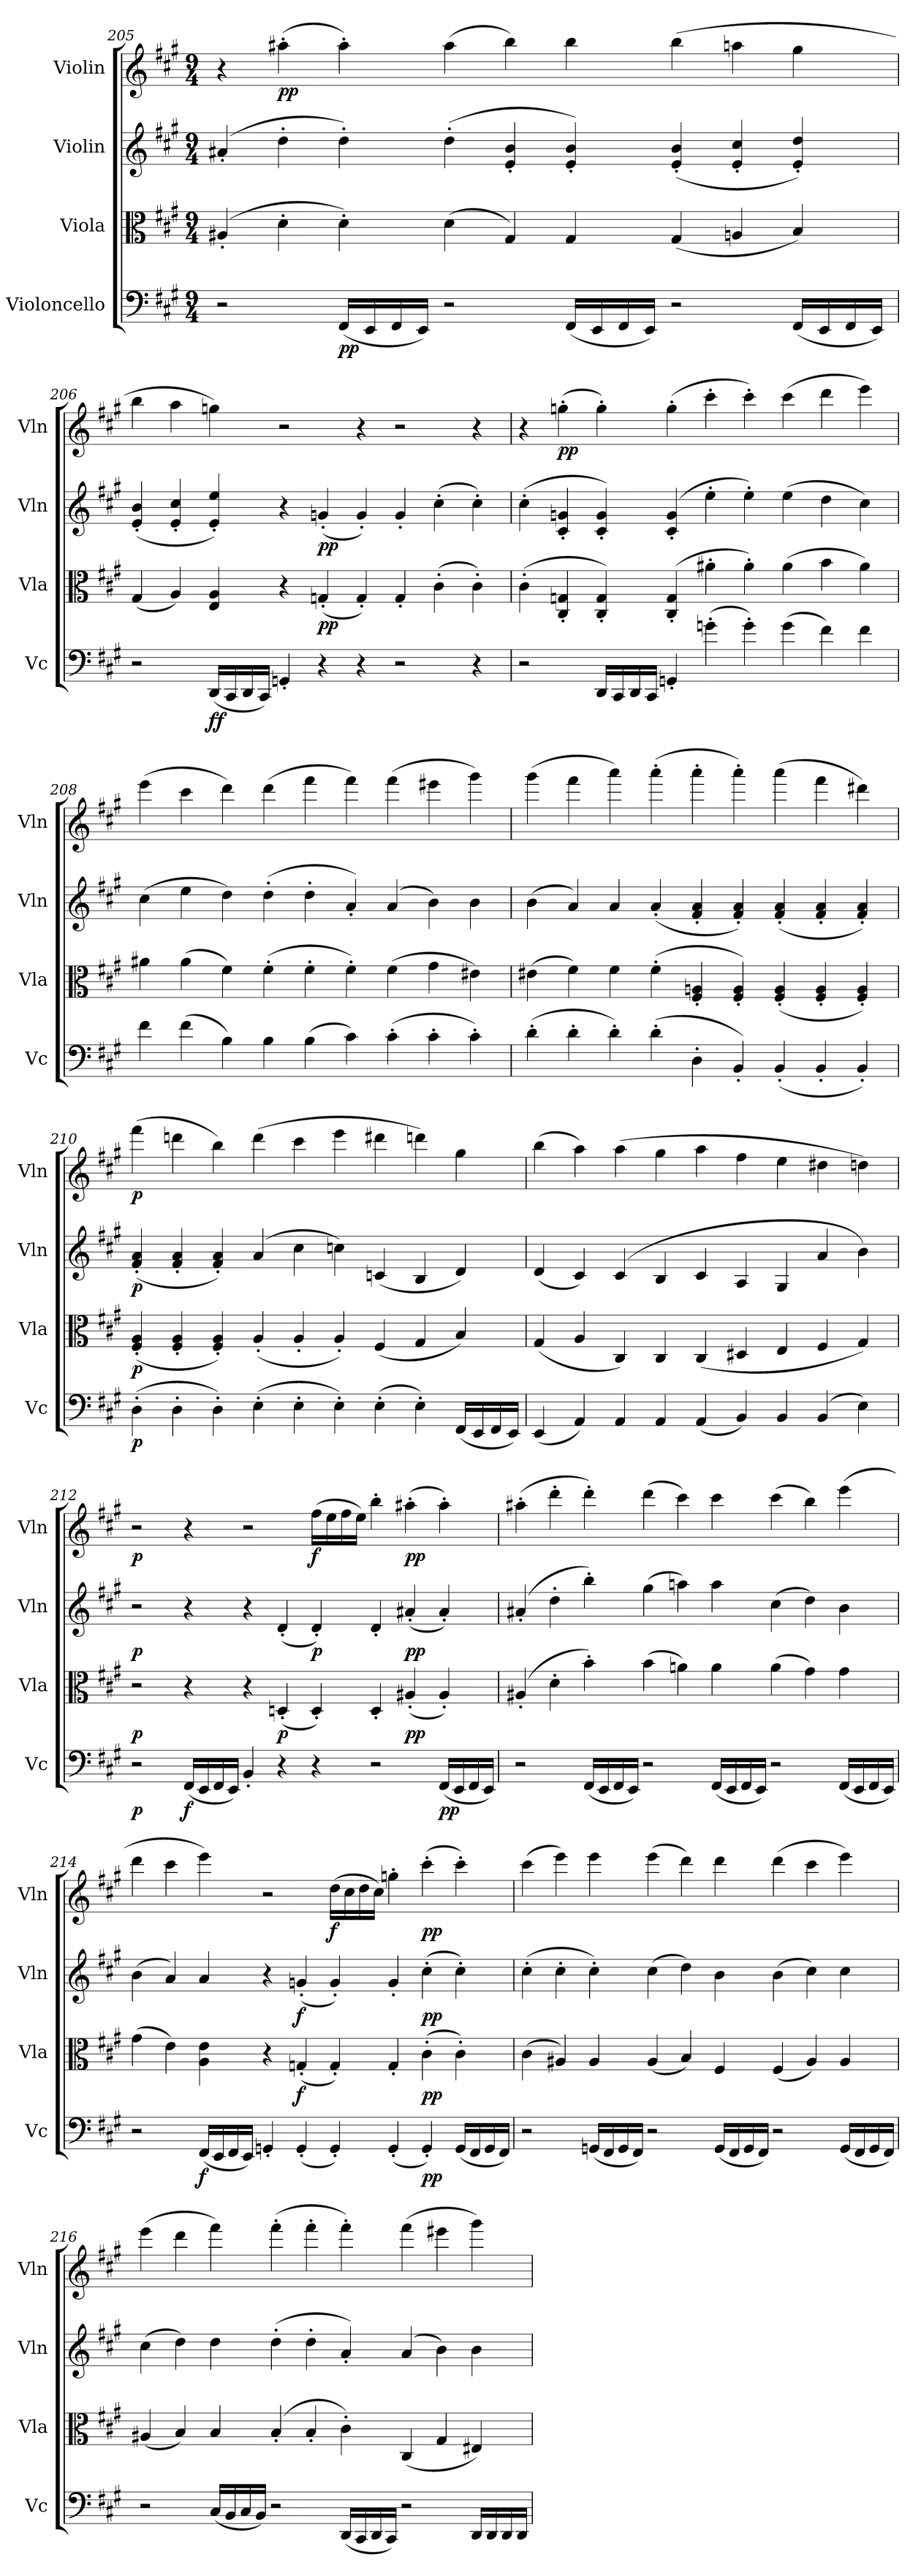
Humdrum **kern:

**kern	**dynam	**kern	**dynam	**kern	**dynam	**kern	**dynam
*part4	*part4	*part3	*part3	*part2	*part2	*part1	*part1
*staff4	*staff4	*staff3	*staff3	*staff2	*staff2	*staff1	*staff1
*I"Violoncello	*	*I"Viola	*	*I"Violin	*	*I"Violin	*
*I'Vc	*	*I'Vla	*	*I'Vln	*	*I'Vln	*
*clefF4	*	*clefC3	*	*clefG2	*	*clefG2	*
*k[f#c#g#]	*	*k[f#c#g#]	*	*k[f#c#g#]	*	*k[f#c#g#]	*
*A:	*	*A:	*	*A:	*	*A:	*
*M9/4	*	*M9/4	*	*M9/4	*	*M9/4	*
=205	=205	=205	=205	=205	=205	=205	=205
2r	.	(4A#X'/	.	(4a#X'/	.	4r	.
.	.	4d'\	.	4dd'\	.	(4aa#X'\	pp
(16FF#/LL	pp	4d'\)	.	4dd'\)	.	4aa#'\)	.
16EE/	.	.	.	.	.	.	.
16FF#/	.	.	.	.	.	.	.
16EE/JJ)	.	.	.	.	.	.	.
2r	.	(4d\	.	(4dd'\	.	(4aa#\	.
.	.	4G#/)	.	4e'/ 4b'/	.	4bb\)	.
(16FF#/LL	.	4G#/	.	4e'/ 4b'/)	.	4bb\	.
16EE/	.	.	.	.	.	.	.
16FF#/	.	.	.	.	.	.	.
16EE/JJ)	.	.	.	.	.	.	.
2r	.	(4G#/	.	(4e'/ 4b'/	.	(4bb\	.
.	.	4An/	.	4e'/ 4cc#'/	.	4aan\	.
(16FF#/LL	.	4B/)	.	4e'/ 4dd'/)	.	4gg#\	.
16EE/	.	.	.	.	.	.	.
16FF#/	.	.	.	.	.	.	.
16EE/JJ)	.	.	.	.	.	.	.
=206	=206	=206	=206	=206	=206	=206	=206
2r	.	(4G#/	.	(4e'/ 4b'/	.	4bb\	.
.	.	4A/)	.	4e'/ 4cc#'/	.	4aa\	.
(16DD/LL	ff	4E/ 4A/	.	4e'/ 4ee'/)	.	4ggn\)	.
16CC#/	.	.	.	.	.	.	.
16DD/	.	.	.	.	.	.	.
16CC#/JJ)	.	.	.	.	.	.	.
4GGn'/	.	4r	.	4r	.	2r	.
4r	.	(4Gn'/	pp	(4gn'/	pp	.	.
4r	.	4G'/)	.	4g'/)	.	4r	.
2r	.	4G'/	.	4g'/	.	2r	.
.	.	(4c#'\	.	(4cc#'\	.	.	.
4r	.	4c#'\)	.	4cc#'\)	.	4r	.
=207	=207	=207	=207	=207	=207	=207	=207
2r	.	(4c#'\	.	(4cc#'\	.	4r	.
.	.	4C#'/ 4Gn'/	.	4c#'/ 4gn'/	.	(4ggn'\	pp
16DD/LL	.	4C#'/ 4G'/)	.	4c#'/ 4g'/)	.	4gg'\)	.
16CC#/	.	.	.	.	.	.	.
16DD/	.	.	.	.	.	.	.
16CC#/JJ	.	.	.	.	.	.	.
4GGn'/	.	(4C#'/ 4G'/	.	(4c#'/ 4g'/	.	(4gg'\	.
(4gn'\	.	4a#X'\	.	4ee'\	.	4ccc#'\	.
4g'\)	.	4a#'\)	.	4ee'\)	.	4ccc#'\)	.
(4g\	.	(4a#\	.	(4ee\	.	(4ccc#\	.
4f#\)	.	4b\	.	4dd\	.	4ddd\	.
4f#\	.	4a#\)	.	4cc#\)	.	4eee\)	.
=208	=208	=208	=208	=208	=208	=208	=208
4f#\	.	4a#X\	.	(4cc#\	.	(4eee\	.
(4f#\	.	(4a#\	.	4ee\	.	4ccc#\	.
4B\)	.	4f#\)	.	4dd\)	.	4ddd\)	.
4B\	.	(4f#'\	.	(4dd'\	.	(4ddd\	.
(4B\	.	4f#'\	.	4dd'\	.	4fff#\	.
4c#\)	.	4f#'\)	.	4a'/)	.	4fff#\)	.
(4c#'\	.	(4f#\	.	(4a/	.	(4fff#\	.
4c#'\	.	4g#\	.	4b\)	.	4eee#X\	.
4c#'\)	.	4e#X\)	.	4b\	.	4ggg#\)	.
=209	=209	=209	=209	=209	=209	=209	=209
(4d'\	.	(4e#X\	.	(4b\	.	(4ggg#\	.
4d'\	.	4f#\)	.	4a/)	.	4fff#\	.
4d'\)	.	4f#\	.	4a/	.	4aaa\)	.
(4d'\	.	(4f#'\	.	(4a'/	.	(4aaa'\	.
4D'\	.	4F#'/ 4An'/	.	4f#'/ 4a'/	.	4aaa'\	.
4BB'/)	.	4F#'/ 4A'/)	.	4f#'/ 4a'/)	.	4aaa'\)	.
(4BB'/	.	(4F#'/ 4A'/	.	(4f#'/ 4a'/	.	(4aaa\	.
4BB'/	.	4F#'/ 4A'/	.	4f#'/ 4a'/	.	4fff#\	.
4BB'/)	.	4F#'/ 4A'/)	.	4f#'/ 4a'/)	.	4ddd#X\)	.
=210	=210	=210	=210	=210	=210	=210	=210
(4D'\	p	(4F#'/ 4A'/	p	(4f#'/ 4a'/	p	(4fff#\	p
4D'\	.	4F#'/ 4A'/	.	4f#'/ 4a'/	.	4dddn\	.
4D'\)	.	4F#'/ 4A'/)	.	4f#'/ 4a'/)	.	4bb\)	.
(4E'\	.	(4A'/	.	(4a/	.	(4ddd\	.
4E'\	.	4A'/	.	4cc#\	.	4ccc#\	.
4E'\)	.	4A'/)	.	4ccn\)	.	4eee\	.
(4E'\	.	(4F#/	.	(4cn/	.	4ddd#X\	.
4E'\)	.	4G#/	.	4B/	.	4dddn\)	.
(16FF#/LL	.	4B/)	.	4d/)	.	4gg#\	.
16EE/	.	.	.	.	.	.	.
16FF#/	.	.	.	.	.	.	.
16EE/JJ)	.	.	.	.	.	.	.
=211	=211	=211	=211	=211	=211	=211	=211
(4EE/	.	(4G#/	.	(4d/	.	(4bb\	.
4AA/)	.	4A/	.	4c#/)	.	4aa\)	.
4AA/	.	4C#/)	.	(4c#/	.	(4aa\	.
4AA/	.	4C#/	.	4B/	.	4gg#\	.
(4AA/	.	(4C#/	.	4c#/	.	4aa\	.
4BB/)	.	4D#X/	.	4A/	.	4ff#\	.
4BB/	.	4E/	.	4G#/	.	4ee\	.
(4BB/	.	4F#/	.	4a/	.	4dd#X\	.
4E\)	.	4G#/)	.	4b\)	.	4ddn\)	.
=212	=212	=212	=212	=212	=212	=212	=212
2r	p	2r	p	2r	p	2r	p
(16FF#/LL	f	4r	.	4r	.	4r	.
16EE/	.	.	.	.	.	.	.
16FF#/	.	.	.	.	.	.	.
16EE/JJ)	.	.	.	.	.	.	.
4BB'/	.	4r	.	4r	.	2r	.
4r	.	(4Dn'/	p	(4d'/	.	.	.
4r	.	4D'/)	.	4d'/)	p	(16ff#\LL	f
.	.	.	.	.	.	16ee\	.
.	.	.	.	.	.	16ff#\	.
.	.	.	.	.	.	16ee\JJ)	.
2r	.	4D'/	.	4d'/	.	4bb'\	.
.	.	(4A#X'/	pp	(4a#X'/	pp	(4aa#X'\	pp
(16FF#/LL	pp	4A#'/)	.	4a#'/)	.	4aa#'\)	.
16EE/	.	.	.	.	.	.	.
16FF#/	.	.	.	.	.	.	.
16EE/JJ)	.	.	.	.	.	.	.
=213	=213	=213	=213	=213	=213	=213	=213
2r	.	(4A#X'/	.	(4a#X'/	.	(4aa#X'\	.
.	.	4d'\	.	4dd'\	.	4ddd'\	.
(16FF#/LL	.	4b'\)	.	4bb'\)	.	4ddd'\)	.
16EE/	.	.	.	.	.	.	.
16FF#/	.	.	.	.	.	.	.
16EE/JJ)	.	.	.	.	.	.	.
2r	.	(4b\	.	(4gg#\	.	(4ddd\	.
.	.	4an\)	.	4aan\)	.	4ccc#\)	.
(16FF#/LL	.	4a\	.	4aa\	.	4ccc#\	.
16EE/	.	.	.	.	.	.	.
16FF#/	.	.	.	.	.	.	.
16EE/JJ)	.	.	.	.	.	.	.
2r	.	(4a\	.	(4cc#\	.	(4ccc#\	.
.	.	4g#\)	.	4dd\)	.	4bb\)	.
(16FF#/LL	.	4g#\	.	4b\	.	(4eee\	.
16EE/	.	.	.	.	.	.	.
16FF#/	.	.	.	.	.	.	.
16EE/JJ)	.	.	.	.	.	.	.
=214	=214	=214	=214	=214	=214	=214	=214
2r	.	(4g#\	.	(4b\	.	4ddd\	.
.	.	4e\)	.	4a/)	.	4ccc#\	.
(16FF#/LL	f	4A\ 4e\	.	4a/	.	4eee\)	.
16EE/	.	.	.	.	.	.	.
16FF#/	.	.	.	.	.	.	.
16EE/JJ)	.	.	.	.	.	.	.
4GGn'/	.	4r	.	4r	.	2r	.
(4GG'/	.	(4Gn'/	f	(4gn'/	f	.	.
4GG'/)	.	4G'/)	.	4g'/)	.	(16dd\LL	f
.	.	.	.	.	.	16cc#\	.
.	.	.	.	.	.	16dd\	.
.	.	.	.	.	.	16cc#\JJ)	.
(4GG'/	.	4G'/	.	4g'/	.	4ggn'\	.
4GG'/)	pp	(4c#'\	pp	(4cc#'\	pp	(4ccc#'\	pp
(16GG/LL	.	4c#'\)	.	4cc#'\)	.	4ccc#'\)	.
16FF#/	.	.	.	.	.	.	.
16GG/	.	.	.	.	.	.	.
16FF#/JJ)	.	.	.	.	.	.	.
=215	=215	=215	=215	=215	=215	=215	=215
2r	.	(4c#\	.	(4cc#'\	.	(4ccc#\	.
.	.	4A#X/)	.	4cc#'\	.	4eee\)	.
(16GGn/LL	.	4A#/	.	4cc#'\)	.	4eee\	.
16FF#/	.	.	.	.	.	.	.
16GG/	.	.	.	.	.	.	.
16FF#/JJ)	.	.	.	.	.	.	.
2r	.	(4A#/	.	(4cc#\	.	(4eee\	.
.	.	4B/)	.	4dd\)	.	4ddd\)	.
(16GG/LL	.	4F#/	.	4b\	.	4ddd\	.
16FF#/	.	.	.	.	.	.	.
16GG/	.	.	.	.	.	.	.
16FF#/JJ)	.	.	.	.	.	.	.
2r	.	(4F#/	.	(4b\	.	(4ddd\	.
.	.	4A#/)	.	4cc#\)	.	4ccc#\	.
(16GG/LL	.	4A#/	.	4cc#\	.	4eee\)	.
16FF#/	.	.	.	.	.	.	.
16GG/	.	.	.	.	.	.	.
16FF#/JJ)	.	.	.	.	.	.	.
=216	=216	=216	=216	=216	=216	=216	=216
2r	.	(4A#X/	.	(4cc#\	.	(4eee\	.
.	.	4B/)	.	4dd\)	.	4ddd\	.
(16C#/LL	.	4B/	.	4dd\	.	4fff#\)	.
16BB/	.	.	.	.	.	.	.
16C#/	.	.	.	.	.	.	.
16BB/JJ)	.	.	.	.	.	.	.
2r	.	(4B'/	.	(4dd'\	.	(4fff#'\	.
.	.	4B'/	.	4dd'\	.	4fff#'\	.
(16DD/LL	.	4c#'\)	.	4a'/)	.	4fff#'\)	.
16CC#/	.	.	.	.	.	.	.
16DD/	.	.	.	.	.	.	.
16CC#/JJ)	.	.	.	.	.	.	.
2r	.	(4C#/	.	(4a/	.	(4fff#\	.
.	.	4G#/	.	4b\)	.	4eee#X\	.
16DD/LL	.	4E#X/)	.	4b\	.	4ggg#\)	.
16DD/	.	.	.	.	.	.	.
16DD/	.	.	.	.	.	.	.
16DD/JJ	.	.	.	.	.	.	.
=	=	=	=	=	=	=	=
*-	*-	*-	*-	*-	*-	*-	*-
